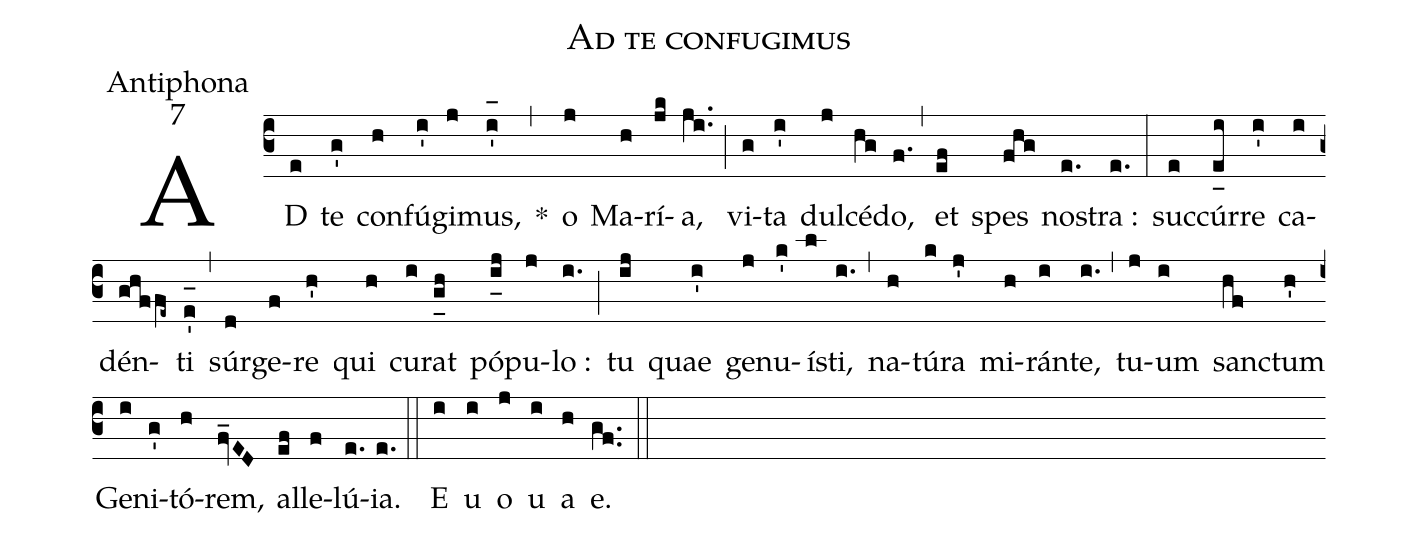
name:Ad te confugimus;
office-part:Antiphona;
mode:7;
%%
(c3) AD(e) te(g') con(h)fú(i')gi(j)mus,(i'_[oh:h]) *(,) o(j) Ma(h)rí(jk)a,(ji..) (;) vi(g)ta(i') dul(j)cé(hg)do,(f.) (,) et(ef) spes(fhg) no(e.)stra :(e.) (:) suc(e)cúr(e_[uh:l]i)re(i') ca(i)dén(ghffe~)ti(e'_[oh:h]) (,) súr(d)ge(f)re(h') qui(h) cu(i)rat(g_[uh:l]h) pó(i_[uh:l]j)pu(j)lo :(i.) (;) tu(ij) quae(i') ge(j)nu(k')í(l)sti,(i.) (,) na(h)tú(k)ra(j') mi(h)rán(i)te,(i.) (,) tu(j)um(i) san(hf)ctum(h') Ge(i)ni(g')tó(h)rem,(fv_ED) al(ef)le(f)lú(e.){ia}.(e.) (::) <eu>E(i) u(i) o(j) u(i) a(h) e.</eu>(gf..) (::)
